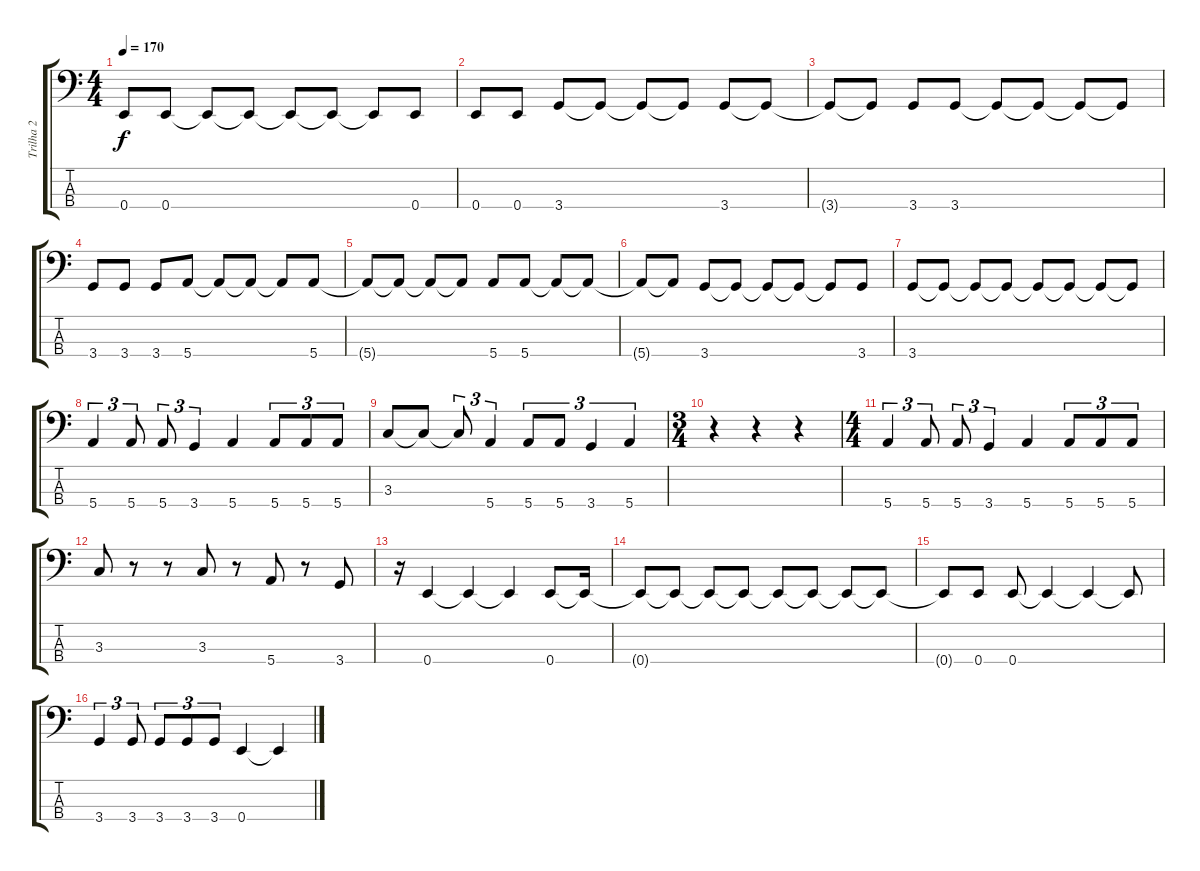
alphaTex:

\track ("Trilha 2" "Trilha 2") {instrument slapbass1}
\staff {score tabs}
\tuning (G2 D2 A1 E1) {hide}
\ts (4 4)
\tempo 170
\clef f4
\ks c
0.4{t}.8{dy f} 0.4.8 0.4{t}.8 0.4{t}.8 0.4{t}.8 0.4{t}.8 0.4{t}.8 0.4.8 |
0.4.8 0.4.8 3.4.8 3.4{t}.8 3.4{t}.8 3.4{t}.8 3.4.8 3.4{t}.8 |
3.4{t}.8 3.4{t}.8 3.4.8 3.4.8 3.4{t}.8 3.4{t}.8 3.4{t}.8 3.4{t}.8 |
3.4.8 3.4.8 3.4.8 5.4.8 5.4{t}.8 5.4{t}.8 5.4{t}.8 5.4.8 |
5.4{t}.8 5.4{t}.8 5.4{t}.8 5.4{t}.8 5.4.8 5.4.8 5.4{t}.8 5.4{t}.8 |
5.4{t}.8 5.4{t}.8 3.4.8 3.4{t}.8 3.4{t}.8 3.4{t}.8 3.4{t}.8 3.4.8 |
3.4.8 3.4{t}.8 3.4{t}.8 3.4{t}.8 3.4{t}.8 3.4{t}.8 3.4{t}.8 3.4{t}.8 |
5.4.4{tu (3 2)} 5.4.8{tu (3 2)} 5.4.8{tu (3 2)} 3.4.4{tu (3 2)} 5.4.4 5.4.8{tu (3 2)} 5.4.8{tu (3 2)} 5.4.8{tu (3 2)} |
3.3.8 3.3{t}.8 3.3{t}.8{tu (3 2)} 5.4.4{tu (3 2)} 5.4.8{tu (3 2)} 5.4.8{tu (3 2)} 3.4.4{tu (3 2)} 5.4.4{tu (3 2)} |
\ts (3 4)
r.4 r.4 r.4 |
\ts (4 4)
5.4.4{tu (3 2)} 5.4.8{tu (3 2)} 5.4.8{tu (3 2)} 3.4.4{tu (3 2)} 5.4.4 5.4.8{tu (3 2)} 5.4.8{tu (3 2)} 5.4.8{tu (3 2)} |
3.3.8 r.8 r.8 3.3.8 r.8 5.4.8 r.8 3.4.8 |
r.16 0.4.4 0.4{t}.4 0.4{t}.4 0.4.8 0.4{t}.16 |
0.4{t}.8 0.4{t}.8 0.4{t}.8 0.4{t}.8 0.4{t}.8 0.4{t}.8 0.4{t}.8 0.4{t}.8 |
0.4{t}.8 0.4.8 0.4.8 0.4{t}.4 0.4{t}.4 0.4{t}.8 |
3.4.4{tu (3 2)} 3.4.8{tu (3 2)} 3.4.8{tu (3 2)} 3.4.8{tu (3 2)} 3.4.8{tu (3 2)} 0.4.4 0.4{t}.4
